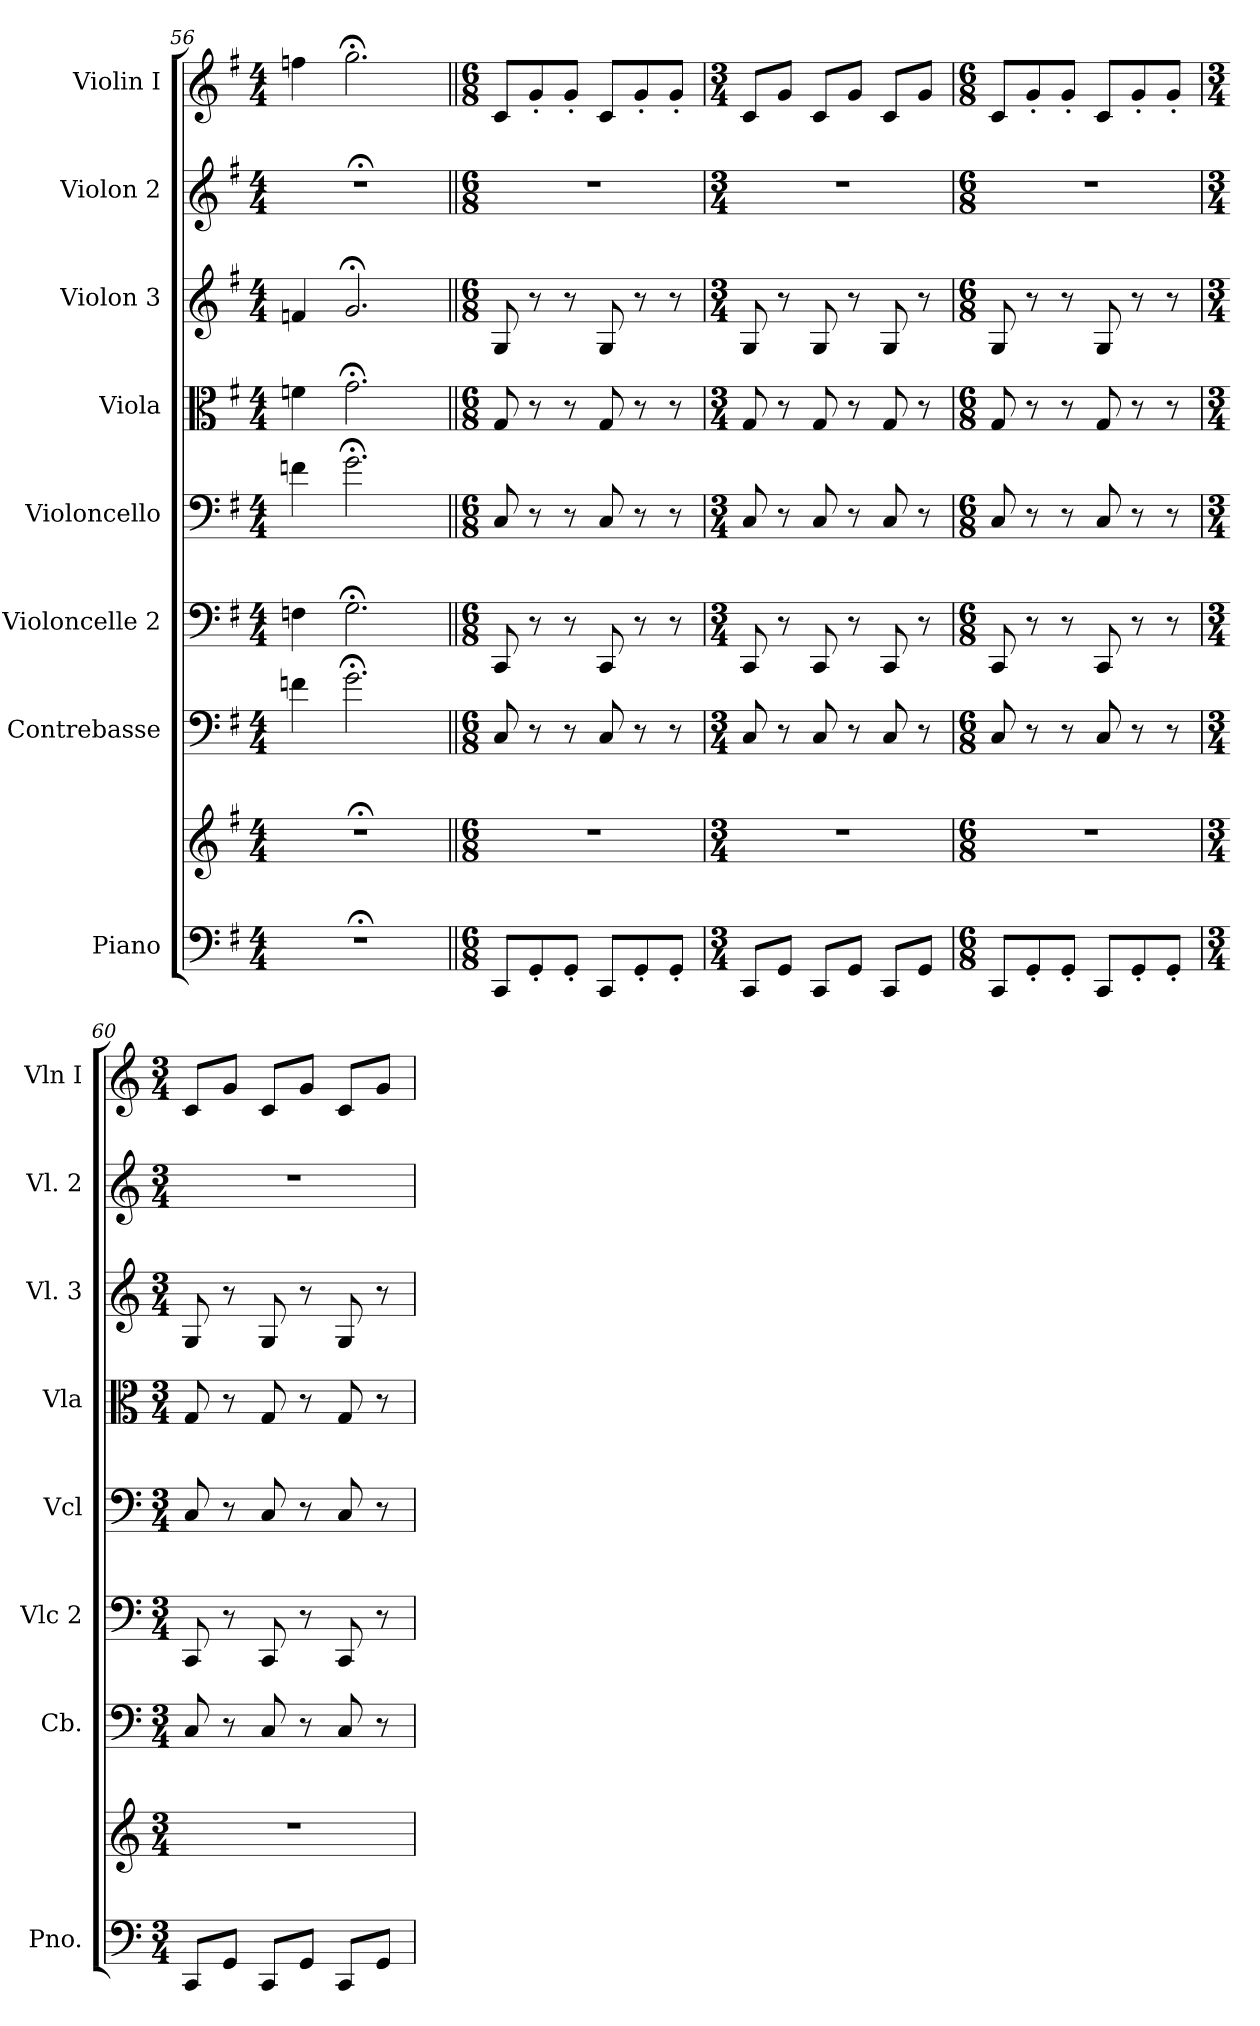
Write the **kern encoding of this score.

**kern	**kern	**kern	**kern	**kern	**kern	**kern	**kern	**kern
*part8	*part8	*part7	*part6	*part5	*part4	*part3	*part2	*part1
*staff9	*staff8	*staff7	*staff6	*staff5	*staff4	*staff3	*staff2	*staff1
*I"Piano	*	*I"Contrebasse	*I"Violoncelle 2	*I"Violoncello	*I"Viola	*I"Violon 3	*I"Violon 2	*I"Violin I
*I'Pno.	*	*I'Cb.	*I'Vlc 2	*I'Vcl	*I'Vla	*I'Vl. 3	*I'Vl. 2	*I'Vln I
*clefF4	*clefG2	*clefF4	*clefF4	*clefF4	*clefC3	*clefG2	*clefG2	*clefG2
*	*	*ITrd7c12	*	*	*	*	*	*
*k[f#]	*k[f#]	*k[f#]	*k[f#]	*k[f#]	*k[f#]	*k[f#]	*k[f#]	*k[f#]
*M4/4	*M4/4	*M4/4	*M4/4	*M4/4	*M4/4	*M4/4	*M4/4	*M4/4
=56	=56	=56	=56	=56	=56	=56	=56	=56
1r;<	1r;<	4Fn\	4Fn\	4fn\	4fn\	4fn/	1r;<	4ffn\
.	.	2.G;<\	2.G;<\	2.g;<\	2.g;<\	2.g;</	.	2.gg;<\
!!LO:LB:g=z
=57||	=57||	=57||	=57||	=57||	=57||	=57||	=57||	=57||
*k[]	*k[]	*k[]	*k[]	*k[]	*k[]	*k[]	*k[]	*k[]
*M6/8	*M6/8	*M6/8	*M6/8	*M6/8	*M6/8	*M6/8	*M6/8	*M6/8
*	*	*	*	*	*	*	*	*MM165
8CC/L	2.r	8CC/	8CC/	8C/	8G/	8G/	2.r	8c/L
8GG'/	.	8r	8r	8r	8r	8r	.	8g'/
8GG'/J	.	8r	8r	8r	8r	8r	.	8g'/J
8CC/L	.	8CC/	8CC/	8C/	8G/	8G/	.	8c/L
8GG'/	.	8r	8r	8r	8r	8r	.	8g'/
8GG'/J	.	8r	8r	8r	8r	8r	.	8g'/J
=58	=58	=58	=58	=58	=58	=58	=58	=58
*M3/4	*M3/4	*M3/4	*M3/4	*M3/4	*M3/4	*M3/4	*M3/4	*M3/4
8CC/L	2.r	8CC/	8CC/	8C/	8G/	8G/	2.r	8c/L
8GG/J	.	8r	8r	8r	8r	8r	.	8g/J
8CC/L	.	8CC/	8CC/	8C/	8G/	8G/	.	8c/L
8GG/J	.	8r	8r	8r	8r	8r	.	8g/J
8CC/L	.	8CC/	8CC/	8C/	8G/	8G/	.	8c/L
8GG/J	.	8r	8r	8r	8r	8r	.	8g/J
=59	=59	=59	=59	=59	=59	=59	=59	=59
*M6/8	*M6/8	*M6/8	*M6/8	*M6/8	*M6/8	*M6/8	*M6/8	*M6/8
8CC/L	2.r	8CC/	8CC/	8C/	8G/	8G/	2.r	8c/L
8GG'/	.	8r	8r	8r	8r	8r	.	8g'/
8GG'/J	.	8r	8r	8r	8r	8r	.	8g'/J
8CC/L	.	8CC/	8CC/	8C/	8G/	8G/	.	8c/L
8GG'/	.	8r	8r	8r	8r	8r	.	8g'/
8GG'/J	.	8r	8r	8r	8r	8r	.	8g'/J
=60	=60	=60	=60	=60	=60	=60	=60	=60
*M3/4	*M3/4	*M3/4	*M3/4	*M3/4	*M3/4	*M3/4	*M3/4	*M3/4
8CC/L	2.r	8CC/	8CC/	8C/	8G/	8G/	2.r	8c/L
8GG/J	.	8r	8r	8r	8r	8r	.	8g/J
8CC/L	.	8CC/	8CC/	8C/	8G/	8G/	.	8c/L
8GG/J	.	8r	8r	8r	8r	8r	.	8g/J
8CC/L	.	8CC/	8CC/	8C/	8G/	8G/	.	8c/L
8GG/J	.	8r	8r	8r	8r	8r	.	8g/J
=	=	=	=	=	=	=	=	=
*-	*-	*-	*-	*-	*-	*-	*-	*-
